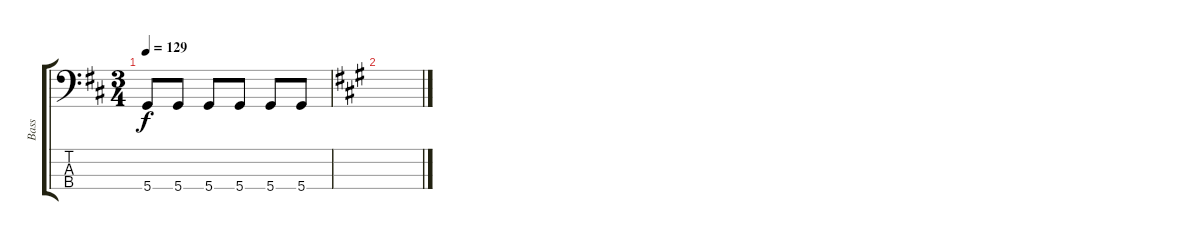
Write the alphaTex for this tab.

\track ("Bass" "Bass") {instrument electricbassfinger}
\staff {score tabs}
\tuning (G2 D2 A1 D1) {hide}
\ts (3 4)
\tempo 129
\clef f4
\ks bminor
5.4.8{dy f} 5.4.8 5.4.8 5.4.8 5.4.8 5.4.8 |
\ks f#minor
